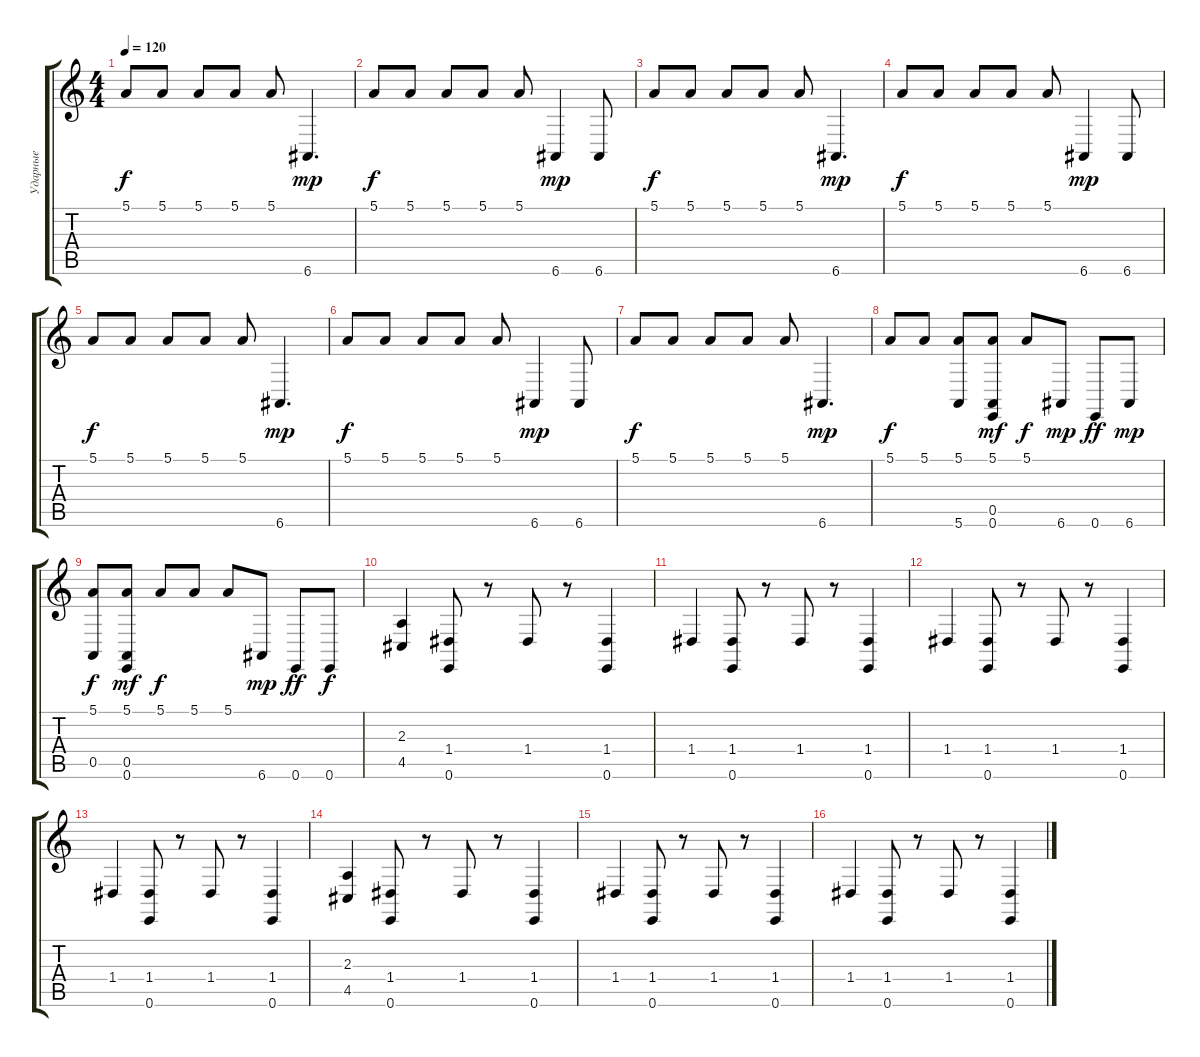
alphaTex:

\track ("Ударные" "Ударные") {instrument acousticgrandpiano}
\staff {score tabs}
\tuning (E4 B3 G3 D3 A2 E2) {hide}
\ts (4 4)
\tempo 120
\clef g2
\ks c
5.1.8{dy f} 5.1.8 5.1.8 5.1.8 5.1.8 6.6.4{d dy mp} |
5.1.8{dy f} 5.1.8 5.1.8 5.1.8 5.1.8 6.6.4{dy mp} 6.6.8 |
5.1.8{dy f} 5.1.8 5.1.8 5.1.8 5.1.8 6.6.4{d dy mp} |
5.1.8{dy f} 5.1.8 5.1.8 5.1.8 5.1.8 6.6.4{dy mp} 6.6.8 |
5.1.8{dy f} 5.1.8 5.1.8 5.1.8 5.1.8 6.6.4{d dy mp} |
5.1.8{dy f} 5.1.8 5.1.8 5.1.8 5.1.8 6.6.4{dy mp} 6.6.8 |
5.1.8{dy f} 5.1.8 5.1.8 5.1.8 5.1.8 6.6.4{d dy mp} |
5.1.8{dy f} 5.1.8 (5.1 5.6).8 (5.1 0.5 0.6).8{dy mf} 5.1.8{dy f} 6.6.8{dy mp} 0.6.8{dy ff} 6.6.8{dy mp} |
(5.1 0.5).8{dy f} (5.1 0.5 0.6).8{dy mf} 5.1.8{dy f} 5.1.8 5.1.8 6.6.8{dy mp} 0.6.8{dy ff} 0.6.8{dy f} |
(2.3 4.5).4 (1.4 0.6).8 r.8 1.4.8 r.8 (1.4 0.6).4 |
1.4.4 (1.4 0.6).8 r.8 1.4.8 r.8 (1.4 0.6).4 |
1.4.4 (1.4 0.6).8 r.8 1.4.8 r.8 (1.4 0.6).4 |
1.4.4 (1.4 0.6).8 r.8 1.4.8 r.8 (1.4 0.6).4 |
(2.3 4.5).4 (1.4 0.6).8 r.8 1.4.8 r.8 (1.4 0.6).4 |
1.4.4 (1.4 0.6).8 r.8 1.4.8 r.8 (1.4 0.6).4 |
1.4.4 (1.4 0.6).8 r.8 1.4.8 r.8 (1.4 0.6).4
